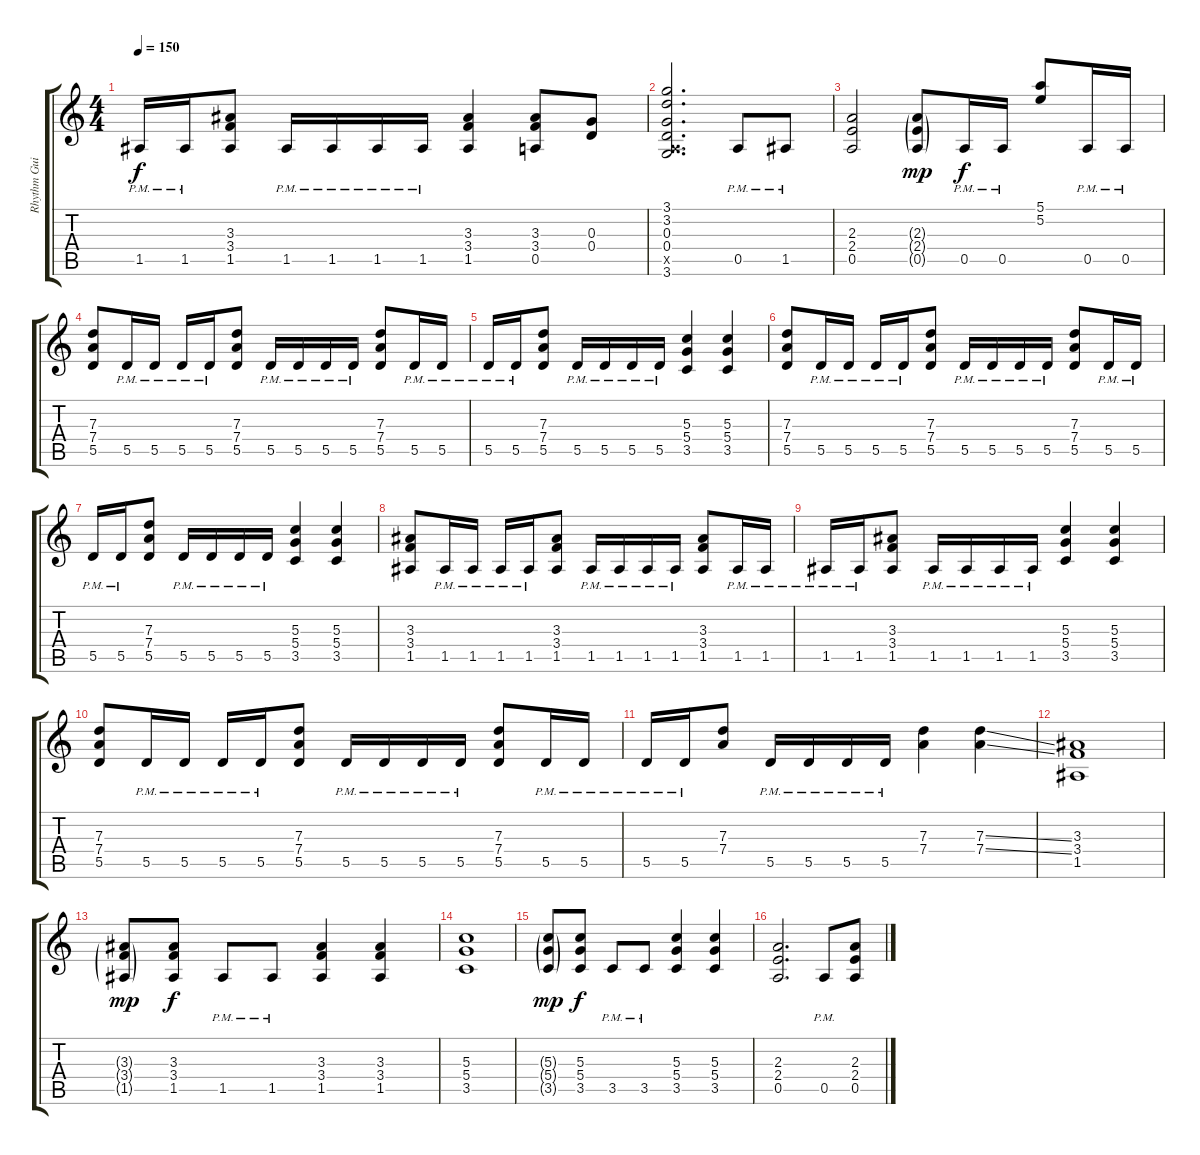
\track ("Rhythm Guitar" "Rhythm Gui") {instrument distortionguitar}
\staff {score tabs}
\tuning (E4 B3 G3 D3 A2 E2) {hide}
\ts (4 4)
\tempo 150
\clef g2
\ks c
1.5{pm}.16{dy f} 1.5{pm}.16 (3.3 3.4 1.5).8 1.5{pm}.16 1.5{pm}.16 1.5{pm}.16 1.5{pm}.16 (3.3 3.4 1.5).4 (3.3 3.4 0.5).8 (0.3 0.4).8 |
(3.1 3.2 0.3 0.4 0.5{x} 3.6).2{d} 0.5{pm}.8 1.5{pm}.8 |
(2.3 2.4 0.5).2 (2.3{g} 2.4{g} 0.5{g}).8{dy mp} 0.5{pm}.16{dy f} 0.5{pm}.16 (5.1 5.2).8 0.5{pm}.16 0.5{pm}.16 |
(7.3 7.4 5.5).8 5.5{pm}.16 5.5{pm}.16 5.5{pm}.16 5.5{pm}.16 (7.3 7.4 5.5).8 5.5{pm}.16 5.5{pm}.16 5.5{pm}.16 5.5{pm}.16 (7.3 7.4 5.5).8 5.5{pm}.16 5.5{pm}.16 |
5.5{pm}.16 5.5{pm}.16 (7.3 7.4 5.5).8 5.5{pm}.16 5.5{pm}.16 5.5{pm}.16 5.5{pm}.16 (5.3 5.4 3.5).4 (5.3 5.4 3.5).4 |
(7.3 7.4 5.5).8 5.5{pm}.16 5.5{pm}.16 5.5{pm}.16 5.5{pm}.16 (7.3 7.4 5.5).8 5.5{pm}.16 5.5{pm}.16 5.5{pm}.16 5.5{pm}.16 (7.3 7.4 5.5).8 5.5{pm}.16 5.5{pm}.16 |
5.5{pm}.16 5.5{pm}.16 (7.3 7.4 5.5).8 5.5{pm}.16 5.5{pm}.16 5.5{pm}.16 5.5{pm}.16 (5.3 5.4 3.5).4 (5.3 5.4 3.5).4 |
(3.3 3.4 1.5).8 1.5{pm}.16 1.5{pm}.16 1.5{pm}.16 1.5{pm}.16 (3.3 3.4 1.5).8 1.5{pm}.16 1.5{pm}.16 1.5{pm}.16 1.5{pm}.16 (3.3 3.4 1.5).8 1.5{pm}.16 1.5{pm}.16 |
1.5{pm}.16 1.5{pm}.16 (3.3 3.4 1.5).8 1.5{pm}.16 1.5{pm}.16 1.5{pm}.16 1.5{pm}.16 (5.3 5.4 3.5).4 (5.3 5.4 3.5).4 |
(7.3 7.4 5.5).8 5.5{pm}.16 5.5{pm}.16 5.5{pm}.16 5.5{pm}.16 (7.3 7.4 5.5).8 5.5{pm}.16 5.5{pm}.16 5.5{pm}.16 5.5{pm}.16 (7.3 7.4 5.5).8 5.5{pm}.16 5.5{pm}.16 |
5.5{pm}.16 5.5{pm}.16 (7.3 7.4).8 5.5{pm}.16 5.5{pm}.16 5.5{pm}.16 5.5{pm}.16 (7.3 7.4).4 (7.3{ss} 7.4{ss}).4 |
(3.3 3.4 1.5).1 |
(3.3{g} 3.4{g} 1.5{g}).8{dy mp} (3.3 3.4 1.5).8{dy f} 1.5{pm}.8 1.5{pm}.8 (3.3 3.4 1.5).4 (3.3 3.4 1.5).4 |
(5.3 5.4 3.5).1 |
(5.3{g} 5.4{g} 3.5{g}).8{dy mp} (5.3 5.4 3.5).8{dy f} 3.5{pm}.8 3.5{pm}.8 (5.3 5.4 3.5).4 (5.3 5.4 3.5).4 |
(2.3 2.4 0.5).2{d} 0.5{pm}.8 (2.3 2.4 0.5).8
